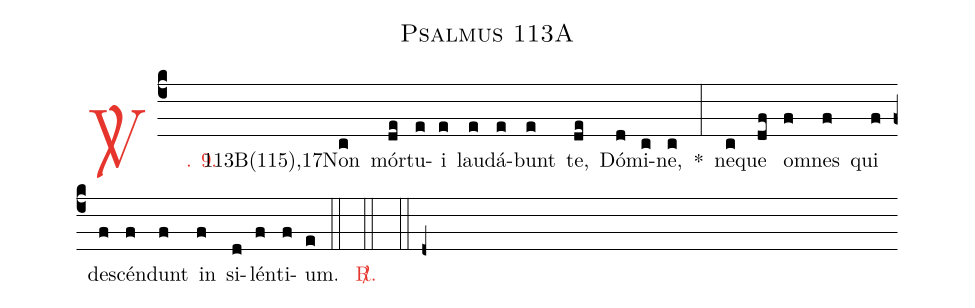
name: Psalmus 113A;
%%
(c4)

<c><sp>V/</sp>. 9.</c>() <v>113B(115),17</v>Non(c) mór(de)tu(e)i(e) lau(e)dá(e)bunt(e) te,(de) Dó(d)mi(c)ne,(c) *(:) ne(c)que(df) om(f)nes(f) qui(f) de(f)scén(f)dunt(f) in(f) si(d)lén(f)ti(f)um.(e)

(::)

<c><sp>R/</sp>.</c>(::)

(::)

(d+)
